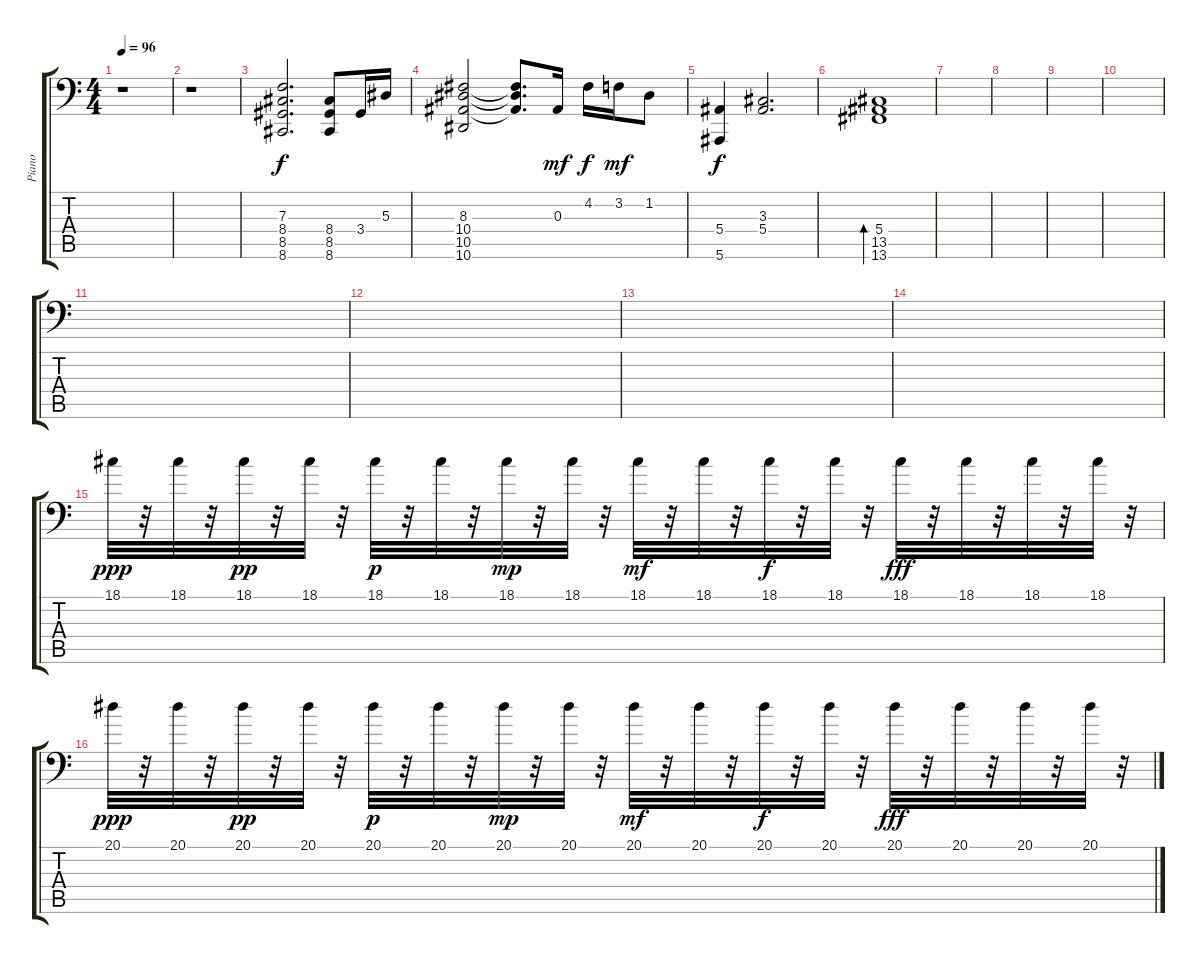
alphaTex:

\track ("Piano" "Piano") {instrument acousticgrandpiano}
\staff {score tabs}
\tuning (G3 D3 Bb2 F2 C2 F1) {hide}
\ts (4 4)
\tempo 96
\clef f4
\ks c
r.1{dy fff} |
r.1 |
(7.3 8.4 8.5 8.6).2{d dy f} (8.4 8.5 8.6).8 3.4.16 5.3.16 |
(8.3 10.4 10.5 10.6).2 (8.3{t} 10.4{t} 10.5{t}).8{d} 0.3.16{dy mf} 4.2.16{dy f} 3.2.16{dy mf} 1.2.8 |
(5.4 5.6).4{dy f} (3.3 5.4).2{d} |
(5.4 13.5 13.6).1{bd 240} |
|
|
|
|
|
|
|
|
18.1.32{dy ppp} r.32 18.1.32 r.32 18.1.32{dy pp} r.32 18.1.32 r.32 18.1.32{dy p} r.32 18.1.32 r.32 18.1.32{dy mp} r.32 18.1.32 r.32 18.1.32{dy mf} r.32 18.1.32 r.32 18.1.32{dy f} r.32 18.1.32 r.32 18.1.32{dy fff} r.32 18.1.32 r.32 18.1.32 r.32 18.1.32 r.32 |
20.1.32{dy ppp} r.32 20.1.32 r.32 20.1.32{dy pp} r.32 20.1.32 r.32 20.1.32{dy p} r.32 20.1.32 r.32 20.1.32{dy mp} r.32 20.1.32 r.32 20.1.32{dy mf} r.32 20.1.32 r.32 20.1.32{dy f} r.32 20.1.32 r.32 20.1.32{dy fff} r.32 20.1.32 r.32 20.1.32 r.32 20.1.32 r.32
